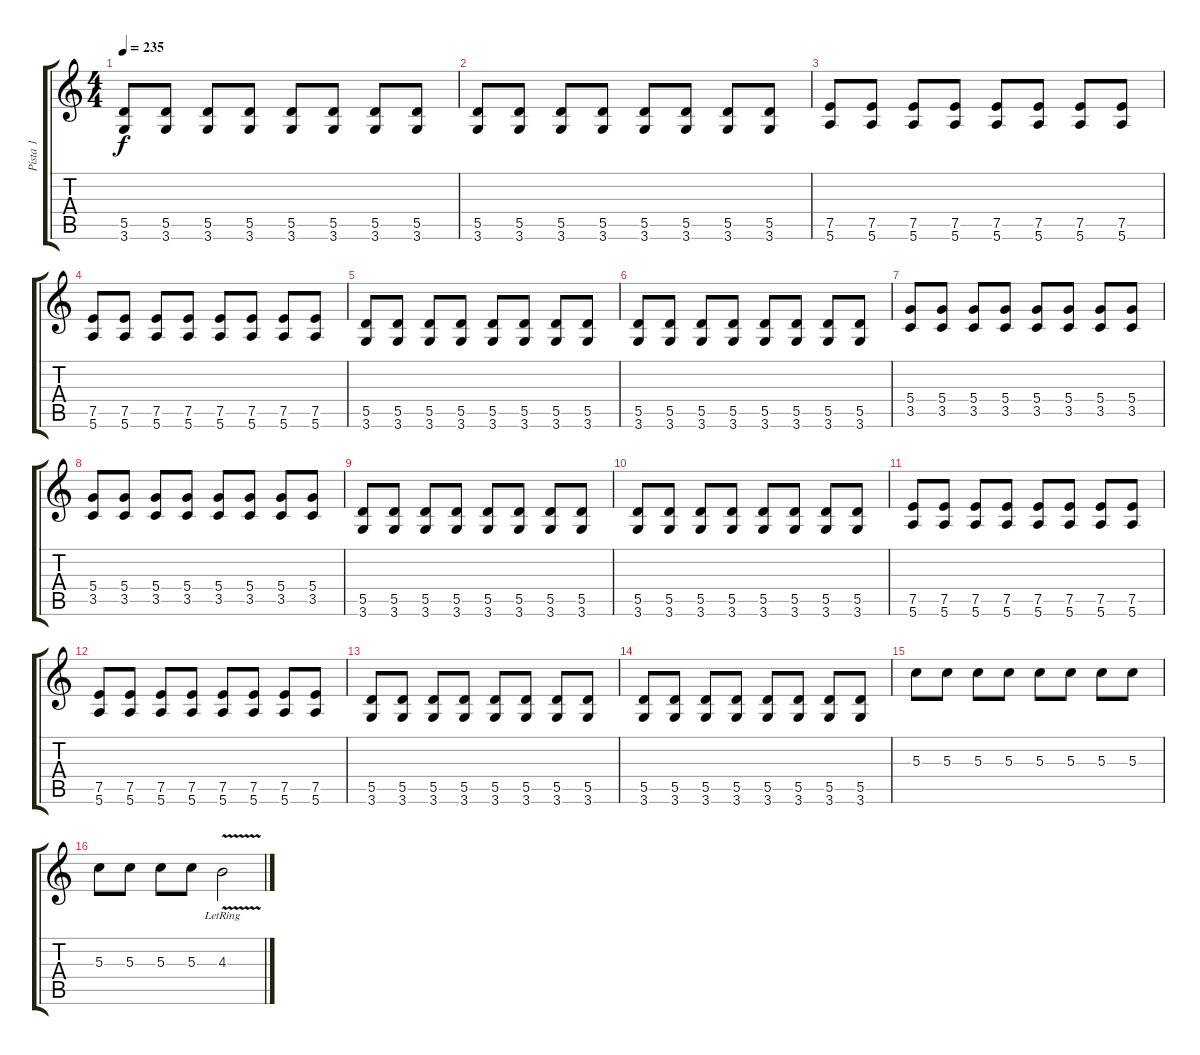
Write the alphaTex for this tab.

\track ("Pista 1" "Pista 1") {instrument overdrivenguitar}
\staff {score tabs}
\tuning (E4 B3 G3 D3 A2 E2) {hide}
\ts (4 4)
\tempo 235
\clef g2
\ks c
(5.5 3.6).8{dy f} (5.5 3.6).8 (5.5 3.6).8 (5.5 3.6).8 (5.5 3.6).8 (5.5 3.6).8 (5.5 3.6).8 (5.5 3.6).8 |
(5.5 3.6).8 (5.5 3.6).8 (5.5 3.6).8 (5.5 3.6).8 (5.5 3.6).8 (5.5 3.6).8 (5.5 3.6).8 (5.5 3.6).8 |
(7.5 5.6).8 (7.5 5.6).8 (7.5 5.6).8 (7.5 5.6).8 (7.5 5.6).8 (7.5 5.6).8 (7.5 5.6).8 (7.5 5.6).8 |
(7.5 5.6).8 (7.5 5.6).8 (7.5 5.6).8 (7.5 5.6).8 (7.5 5.6).8 (7.5 5.6).8 (7.5 5.6).8 (7.5 5.6).8 |
(5.5 3.6).8 (5.5 3.6).8 (5.5 3.6).8 (5.5 3.6).8 (5.5 3.6).8 (5.5 3.6).8 (5.5 3.6).8 (5.5 3.6).8 |
(5.5 3.6).8 (5.5 3.6).8 (5.5 3.6).8 (5.5 3.6).8 (5.5 3.6).8 (5.5 3.6).8 (5.5 3.6).8 (5.5 3.6).8 |
(5.4 3.5).8 (5.4 3.5).8 (5.4 3.5).8 (5.4 3.5).8 (5.4 3.5).8 (5.4 3.5).8 (5.4 3.5).8 (5.4 3.5).8 |
(5.4 3.5).8 (5.4 3.5).8 (5.4 3.5).8 (5.4 3.5).8 (5.4 3.5).8 (5.4 3.5).8 (5.4 3.5).8 (5.4 3.5).8 |
(5.5 3.6).8 (5.5 3.6).8 (5.5 3.6).8 (5.5 3.6).8 (5.5 3.6).8 (5.5 3.6).8 (5.5 3.6).8 (5.5 3.6).8 |
(5.5 3.6).8 (5.5 3.6).8 (5.5 3.6).8 (5.5 3.6).8 (5.5 3.6).8 (5.5 3.6).8 (5.5 3.6).8 (5.5 3.6).8 |
(7.5 5.6).8 (7.5 5.6).8 (7.5 5.6).8 (7.5 5.6).8 (7.5 5.6).8 (7.5 5.6).8 (7.5 5.6).8 (7.5 5.6).8 |
(7.5 5.6).8 (7.5 5.6).8 (7.5 5.6).8 (7.5 5.6).8 (7.5 5.6).8 (7.5 5.6).8 (7.5 5.6).8 (7.5 5.6).8 |
(5.5 3.6).8 (5.5 3.6).8 (5.5 3.6).8 (5.5 3.6).8 (5.5 3.6).8 (5.5 3.6).8 (5.5 3.6).8 (5.5 3.6).8 |
(5.5 3.6).8 (5.5 3.6).8 (5.5 3.6).8 (5.5 3.6).8 (5.5 3.6).8 (5.5 3.6).8 (5.5 3.6).8 (5.5 3.6).8 |
5.3.8 5.3.8 5.3.8 5.3.8 5.3.8 5.3.8 5.3.8 5.3.8 |
5.3.8 5.3.8 5.3.8 5.3.8 4.3{v lr}.2
